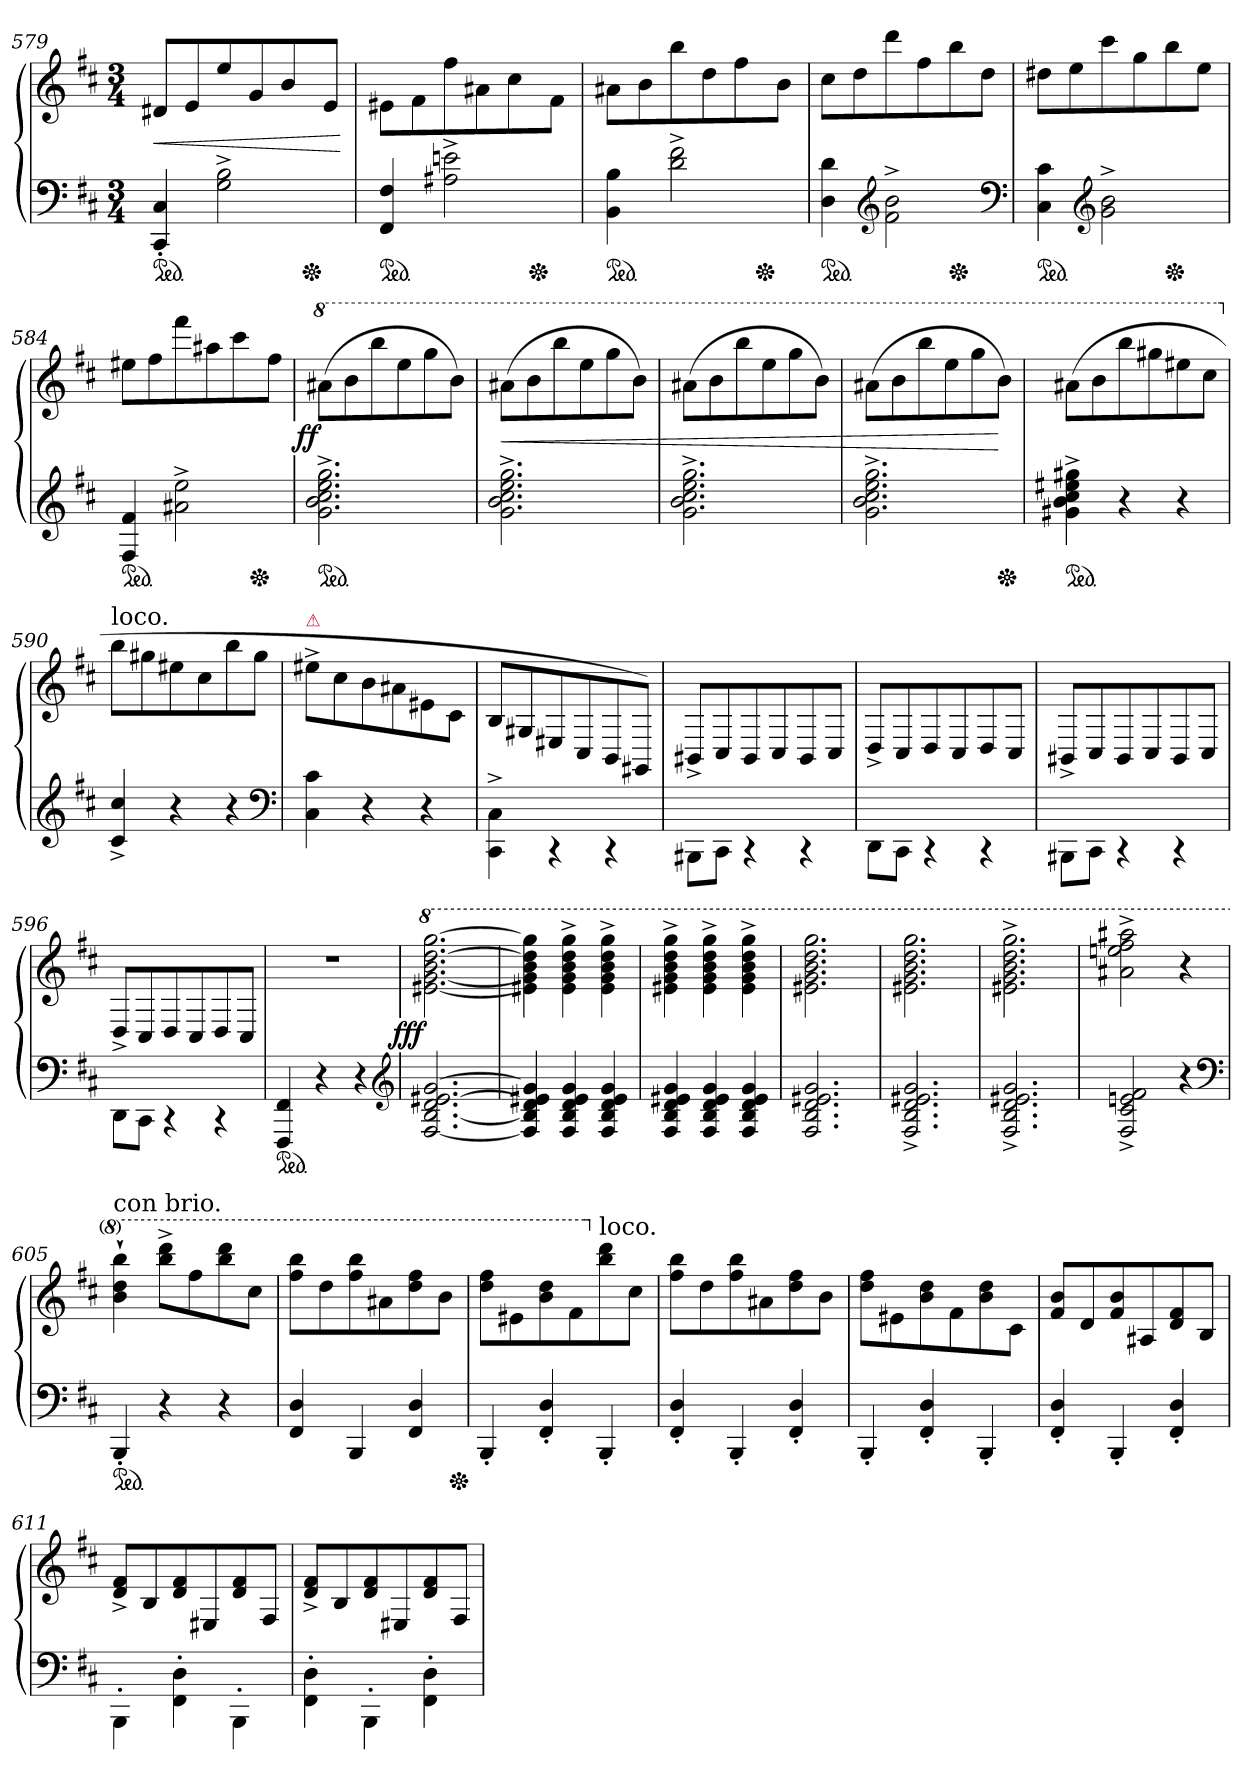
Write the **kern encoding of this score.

**kern	**kern	**dynam
*part1	*part1	*part1
*staff2	*staff1	*staff1/2
*clefF4	*clefG2	*
*k[f#c#]	*k[f#c#]	*
*M3/4	*M3/4	*
=579	=579	=579
!	!LO:TX:a:color=crimson:t=⚠	!
*ped	*	*
*	*^	*
4CC#'< 4C#'<	8d#XL	2ryy	<
.	8e	.	.
2G^> 2B^>	8ee	.	.
.	8g	.	.
.	8b	16ryy	.
*Xped	*	*	*
.	.	8.ryy	.
.	8eJ	.	.
.	.	.	[
=580	=580	=580	=580
*ped	*	*	*
4FF# 4F#	8e#XL	2ryy	.
.	8f#	.	.
2A#X^> 2en^>	8ff#	.	.
.	8a#X	.	.
.	8cc#	16ryy	.
*Xped	*	*	*
.	.	8.ryy	.
.	8f#J	.	.
=581	=581	=581	=581
*ped	*	*	*
4BB 4B	8a#XL	2ryy	.
.	8b	.	.
2d^> 2f#^>	8bb	.	.
.	8dd	.	.
.	8ff#	16ryy	.
*Xped	*	*	*
.	.	8.ryy	.
.	8bJ	.	.
*	*v	*v	*
=582	=582	=582
*ped	*	*
4D 4d	8cc#L	.
.	8dd	.
*clefG2	*	*
2f#^>\ 2b^>\	8ddd	.
.	8ff#	.
*Xped	*	*
.	8bb	.
.	8ddJ	.
*clefF4	*	*
=583	=583	=583
*ped	*	*
4C# 4c#	8dd#XL	.
.	8ee	.
*clefG2	*	*
2g^>\ 2b^>\	8ccc#	.
.	8gg	.
*Xped	*	*
.	8bb	.
.	8eeJ	.
=584	=584	=584
*ped	*	*
*	*^	*
4F# 4f#	8ee#XL	2ryy	.
.	8ff#	.	.
2a#X^> 2ee^>	8fff#	.	.
.	8aa#X	.	.
.	8ccc#	16ryy	.
*Xped	*	*	*
.	.	8.ryy	.
.	8ff#J	.	.
*	*v	*v	*
=585	=585	=585
*	*8va	*
*	*^	*
!	!	!	!LO:DY:rj
*	*v	*v	*
*ped	*	*
2.g^> 2.b^> 2.cc#^> 2.ee^> 2.gg^>	(8aa#XL	ff
.	8bb	.
.	8bbb	.
.	8eee	.
.	8ggg	.
.	8bbJ)	.
=586	=586	=586
2.g^> 2.b^> 2.cc#^> 2.ee^> 2.gg^>	(>8aa#XL	<
.	8bb	.
.	8bbb	.
.	8eee	.
.	8ggg	.
.	8bbJ)	.
=587	=587	=587
2.g^> 2.b^> 2.cc#^> 2.ee^> 2.gg^>	(>8aa#XL	.
.	8bb	.
.	8bbb	.
.	8eee	.
.	8ggg	.
.	8bbJ)	.
=588	=588	=588
2.g^> 2.b^> 2.cc#^> 2.ee^> 2.gg^>	(8aa#XL	.
.	8bb	.
.	8bbb	.
.	8eee	.
.	8ggg	.
*Xped	*	*
.	8bbJ)	[
=589	=589	=589
*ped	*	*
4g#X^> 4b^> 4cc#^> 4ee#X^> 4gg#X^>	(>8aa#XL	.
.	8bb	.
4r	8bbb	.
.	8ggg#X	.
4r	8eee#X	.
.	8ccc#J	.
=590	=590	=590
*	*X8va	*
!	!LO:TX:a:t=loco.	!
4c#^< 4cc#^<	8bbL	.
.	8gg#X	.
4r	8ee#X	.
.	8cc#	.
4r	8bb	.
.	8gg#J	.
*clefF4	*	*
=591	=591	=591
!	!LO:TX:a:color=crimson:t=⚠	!
4C# 4c#	8ee#X^<\L	.
.	8cc#\	.
4r	8b\	.
.	8a#X\	.
4r	8e#X\	.
.	8c#/J	.
=592	=592	=592
4CC#^<\ 4C#^<\	8B/L	.
.	8G#X	.
4rCC	8E#X	.
.	8C#/	.
4rCC	8BB/	.
.	8GG#XJ)	.
=593	=593	=593
8BBB#X\L	8BB#X^>L	.
8CC#\J	8C#/	.
4rCC	8BB#/	.
.	8C#/	.
4rCC	8BB#/	.
.	8C#/J	.
=594	=594	=594
8DD\L	8D^>/L	.
8CC#\J	8C#/	.
4rCC	8D/	.
.	8C#/	.
4rCC	8D/	.
.	8C#/J	.
=595	=595	=595
8BBB#X\L	8BB#X^>L	.
8CC#\J	8C#/	.
4rCC	8BB#/	.
.	8C#/	.
4rCC	8BB#/	.
.	8C#/J	.
=596	=596	=596
8DD\L	8D^>/L	.
8CC#\J	8C#/	.
4rCC	8D/	.
.	8C#/	.
4rCC	8D/	.
.	8C#/J	.
=597	=597	=597
*ped	*	*
4FFF# 4FF#	2.rdd	.
4r	.	.
4r	.	.
*clefG2	*	*
=598	=598	=598
*	*8va	*
!	!	!LO:DY:rj
[2.F# [2.B 2.d [2.e#X [2.g	[2.ee#X [2.gg 2.bb [2.ddd [2.ggg	fff
=599	=599	=599
4F#] 4B] 4d 4e#X] 4g]	4ee#X] 4gg] 4bb 4ddd] 4ggg]	.
4F# 4B 4d 4e# 4g	4ee#^> 4gg^> 4bb^> 4ddd^> 4ggg^>	.
4F# 4B 4d 4e# 4g	4ee#^> 4gg^> 4bb^> 4ddd^> 4ggg^>	.
=600	=600	=600
4F# 4B 4d 4e#X 4g	4ee#X^> 4gg^> 4bb^> 4ddd^> 4ggg^>	.
4F# 4B 4d 4e# 4g	4ee#^> 4gg^> 4bb^> 4ddd^> 4ggg^>	.
4F# 4B 4d 4e# 4g	4ee#^> 4gg^> 4bb^> 4ddd^> 4ggg^>	.
=601	=601	=601
2.F# 2.B 2.d 2.e#X 2.g	2.ee#X 2.gg 2.bb 2.ddd 2.ggg	.
=602	=602	=602
2.F#^> 2.B^> 2.d^> 2.e#X^> 2.g^>	2.ee#X 2.gg 2.bb 2.ddd 2.ggg	.
=603	=603	=603
2.F#^> 2.B^> 2.d^> 2.e#X^> 2.g^>	2.ee#X^> 2.gg^> 2.bb^> 2.ddd^> 2.ggg^>	.
=604	=604	=604
2F#^> 2c#^> 2en^> 2f#^>	2aa#X^> 2eeen^> 2fff#^> 2aaa#X^>	.
4r	4r	.
*clefF4	*	*
=605	=605	=605
!	!LO:TX:a:t=con brio.	!
*ped	*	*
4BBB'	4bb`> 4ddd`> 4bbb`>	.
4r	8bbb^< 8dddd^<L	.
.	8fff#	.
4r	8bbb 8dddd	.
.	8ccc#J	.
=606	=606	=606
4FF# 4D	8fff# 8bbbL	.
.	8ddd	.
4BBB	8fff# 8bbb	.
.	8aa#X	.
4FF# 4D	8ddd 8fff#	.
.	8bbJ	.
*Xped	*	*
=607	=607	=607
4BBB'<	8ddd 8fff#L	.
.	8ee#X	.
4FF#'< 4D'<	8bb 8ddd	.
.	8ff#	.
*	*X8va	*
!	!LO:TX:a:t=loco.	!
4BBB'<	8bb 8ddd	.
.	8cc#J	.
=608	=608	=608
4FF#'< 4D'<	8ff# 8bbL	.
.	8dd	.
4BBB'<	8ff# 8bb	.
.	8a#X	.
4FF#'< 4D'<	8dd 8ff#	.
.	8bJ	.
=609	=609	=609
4BBB'<	8dd\ 8ff#\L	.
.	8e#X\	.
4FF#'< 4D'<	8b\ 8dd\	.
.	8f#\	.
4BBB'<	8b\ 8dd\	.
.	8c#\J	.
=610	=610	=610
4FF#'< 4D'<	8f# 8bL	.
.	8d	.
4BBB'<	8f# 8b	.
.	8A#X	.
4FF#'< 4D'<	8d 8f#	.
.	8B/J	.
=611	=611	=611
4BBB'>\	8d^> 8f#^>L	.
.	8B/	.
4FF#'>\ 4D'>\	8d 8f#	.
.	8E#X	.
4BBB'>\	8d 8f#	.
.	8F#/J	.
=612	=612	=612
4FF#'>\ 4D'>\	8d^> 8f#^>L	.
.	8B/	.
4BBB'>\	8d 8f#	.
.	8E#X	.
4FF#'>\ 4D'>\	8d 8f#	.
.	8F#/J	.
=	=	=
*-	*-	*-
